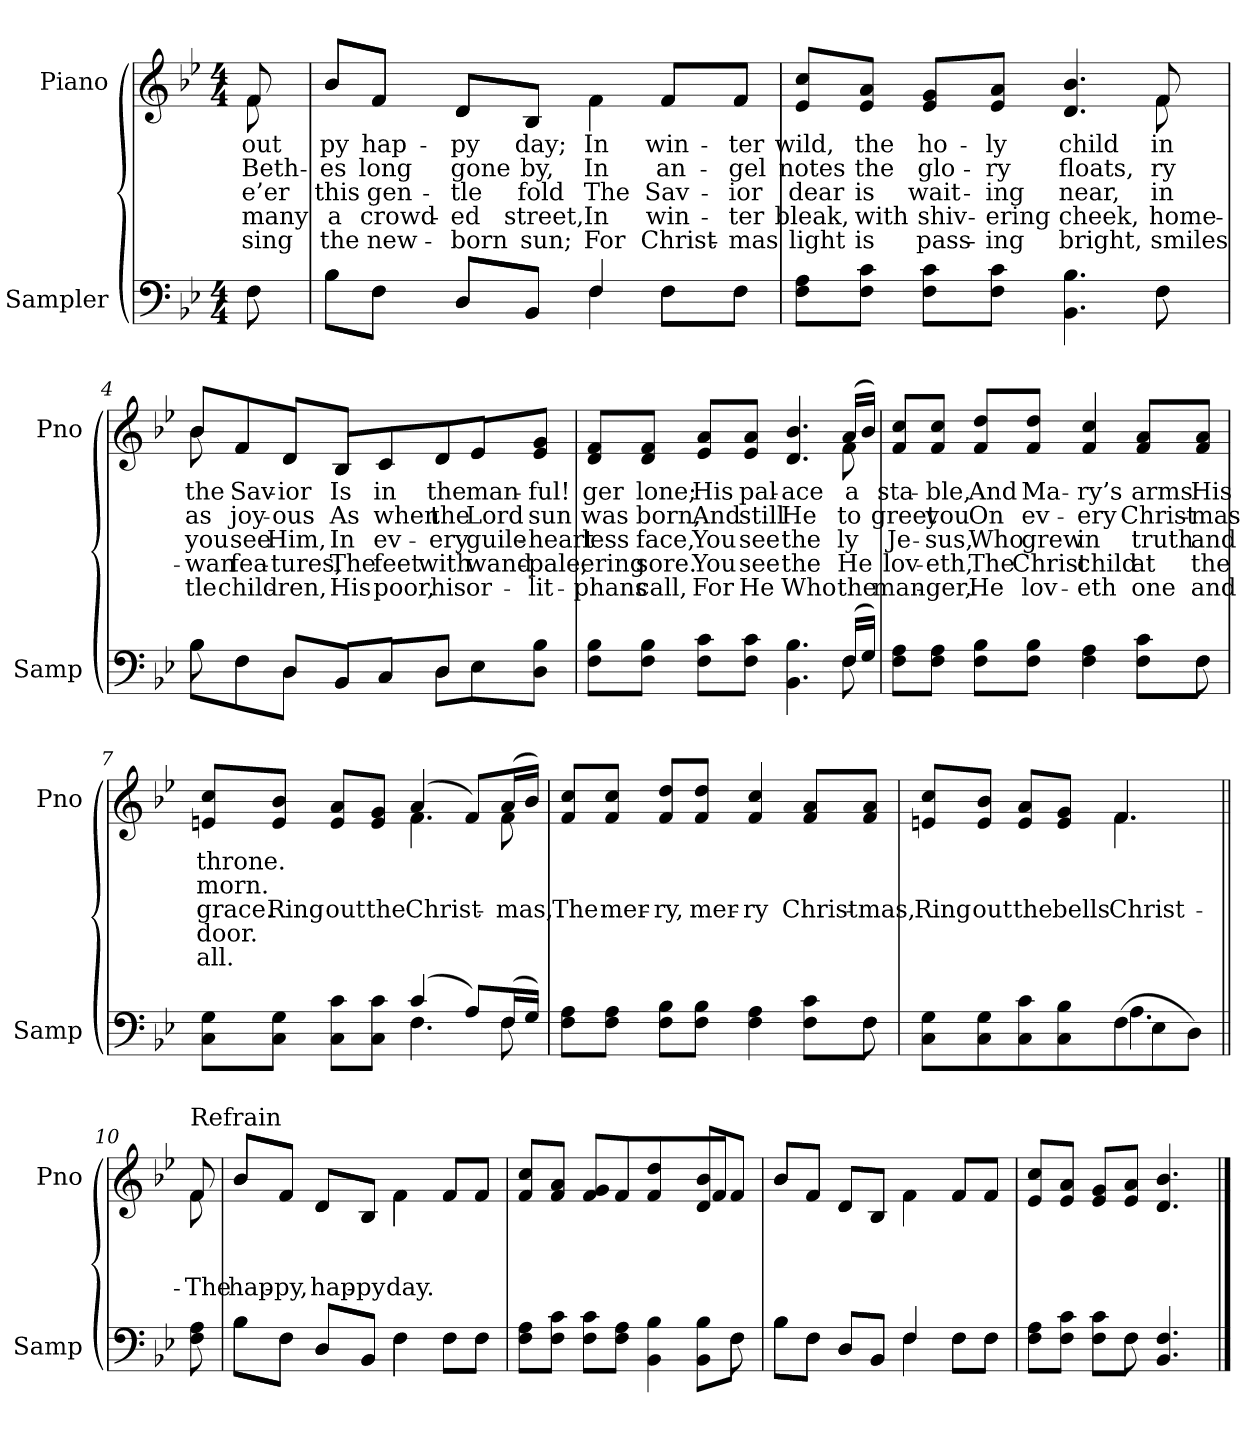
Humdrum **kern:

**kern	**kern	**text	**text	**text	**text	**text
*part2	*part1	*part1	*part1	*part1	*part1	*part1
*staff2	*staff1	*staff1	*staff1	*staff1	*staff1	*staff1
*I"Sampler	*I"Piano	*	*	*	*	*
*I'Samp	*I'Pno	*	*	*	*	*
*clefF4	*clefG2	*	*	*	*	*
*k[b-e-]	*k[b-e-]	*	*	*	*	*
*B-:	*B-:	*	*	*	*	*
*M4/4	*M4/4	*	*	*	*	*
=1	=1	=1	=1	=1	=1	=1
*^	*^	*	*	*	*	*
8F\	8F	8f/	8f	out	Beth-	-e’er	many	sing
=2	=2	=2	=2	=2	=2	=2	=2	=2
8B-\L	8B-\L	8b-/L	8b-/L	-py	-es	this	a	the
8F\J	8F\J	8f/J	8f/J	hap-	long	gen-	crowd-	new-
8D/L	8D/L	8d/L	8d/L	-py	gone	-tle	-ed	-born
8BB-/J	8BB-/J	8B-/J	8B-/J	day;	by,	fold	street,	sun;
4F/	4F	4f\	4f	In	In	The	In	For
8F\L	8F\L	8f/L	8f/L	win-	an-	Sav-	win-	Christ-
8F\J	8F\J	8f/J	8f/J	-ter	-gel	-ior	-ter	-mas
=3	=3	=3	=3	=3	=3	=3	=3	=3
8F\ 8A\L	2..ryy	8e-/ 8cc/L	2..ryy	wild,	notes	dear	bleak,	light
8F\ 8c\J	.	8e-/ 8a/J	.	the	the	is	with	is
8F\ 8c\L	.	8e-/ 8g/L	.	ho-	glo-	wait-	shiv-	pass-
8F\ 8c\J	.	8e-/ 8a/J	.	-ly	-ry	-ing	-ering	-ing
4.BB-\ 4.B-\	.	4.d 4.b-	.	child	floats,	near,	cheek,	bright,
8F\	8F	8f/	8f	-in	-ry	in	home-	smiles
=4	=4	=4	=4	=4	=4	=4	=4	=4
8B-\L	8B-	8b-/L	8b-	the	as	you	wan	-tle
8F\J	8F\L	8f/J	8f/L	Sav-	joy-	see	fea-	child-
8D/L	8D\J	8d/L	8d/J	-ior	-ous	Him,	-tures,	-ren,
8BB-/J	8BB-/L	8B-/J	8B-/L	Is	As	In	The	His
8C/L	8C/J	8c/L	8c/J	in	when	ev-	feet	poor,
8D/J	8D\L	8d/J	8d/L	the	the	-ery	with	his
8E-\L	8E-\J	8e-/L	8e-/J	man-	Lord	guile-	wand-	or-
8D\ 8B-\J	8ryy	8e-/ 8g/J	8ryy	-ful!	sun	heart	pale,	lit-
=5	=5	=5	=5	=5	=5	=5	=5	=5
8F\ 8B-\L	2..ryy	8d/ 8f/L	2..ryy	-ger	was	-less	-ering	-phans
8F\ 8B-\J	.	8d/ 8f/J	.	lone;	born,	face,	sore.	call,
8F\ 8c\L	.	8e-/ 8a/L	.	His	And	You	You	For
8F\ 8c\J	.	8e-/ 8a/J	.	pal-	still	see	see	He
4.BB- 4.B-	.	4.d 4.b-	.	-ace	He	the	the	Who
(16F/LL	8F	(16a/LL	8f	a	to	-ly	He	the
16G/JJ)	.	16b-/JJ)	.	.	.	.	.	.
*	*	*v	*v	*	*	*	*	*
=6	=6	=6	=6	=6	=6	=6	=6
8F\ 8A\L	2..ryy	8f/ 8cc/L	sta-	greet	Je-	lov-	man-
8F\ 8A\J	.	8f/ 8cc/J	-ble,	you	-sus,	-eth,	-ger,
8F\ 8B-\L	.	8f/ 8dd/L	And	On	Who	The	He
8F\ 8B-\J	.	8f/ 8dd/J	Ma-	ev-	grew	Christ	lov-
4F 4A	.	4f 4cc	-ry’s	-ery	in	child	-eth
8F\ 8c\L	.	8f/ 8a/L	arms	Christ-	truth	at	one
8F\J	8F	8f/ 8a/J	His	-mas	and	the	and
=7	=7	=7	=7	=7	=7	=7	=7
*	*	*^	*	*	*	*	*
8C\ 8G\L	2ryy	8en/ 8cc/L	2ryy	throne.	morn.	grace.	door.	all.
8C\ 8G\J	.	8e/ 8b-/J	.	.	.	Ring	.	.
8C\ 8c\L	.	8e/ 8a/L	.	.	.	out	.	.
8C\ 8c\J	.	8e/ 8g/J	.	.	.	the	.	.
(4c/	4.F	(4a/	4.f	.	.	Christ-	.	.
8A/L)	.	8f/L)	.	.	.	.	.	.
(16F/L	8F	(16a/L	8f	.	.	-mas,	.	.
16G/JJ)	.	16b-/JJ)	.	.	.	.	.	.
*	*	*v	*v	*	*	*	*	*
=8	=8	=8	=8	=8	=8	=8	=8
8F\ 8A\L	2..ryy	8f/ 8cc/L	.	.	The	.	.
8F\ 8A\J	.	8f/ 8cc/J	.	.	mer-	.	.
8F\ 8B-\L	.	8f/ 8dd/L	.	.	-ry,	.	.
8F\ 8B-\J	.	8f/ 8dd/J	.	.	mer-	.	.
4F 4A	.	4f 4cc	.	.	-ry	.	.
8F\ 8c\L	.	8f/ 8a/L	.	.	Christ-	.	.
8F\J	8F	8f/ 8a/J	.	.	-mas,	.	.
=9	=9	=9	=9	=9	=9	=9	=9
*	*	*^	*	*	*	*	*
8C\ 8G\L	2ryy	8en/ 8cc/L	2ryy	.	.	Ring	.	.
8C\ 8G\J	.	8e/ 8b-/J	.	.	.	out	.	.
8C\ 8c\L	.	8e/ 8a/L	.	.	.	the	.	.
8C\ 8B-\J	.	8e/ 8g/J	.	.	.	bells	.	.
(8F\L	4.A	4.f/	4.f	.	.	Christ-	.	.
8E-\J	.	.	.	.	.	.	.	.
8D\J)	.	.	.	.	.	.	.	.
*v	*v	*	*	*	*	*	*	*
=10||	=10||	=10||	=10||	=10||	=10||	=10||	=10||
!	!LO:TX:t=Refrain	!	!	!	!	!	!
8F 8A	8f/	8f	.	.	The	.	.
=11	=11	=11	=11	=11	=11	=11	=11
*^	*	*	*	*	*	*	*
8B-\L	8B-\L	8b-/L	8b-/L	.	.	hap-	.	.
8F\J	8F\J	8f/J	8f/J	.	.	-py,	.	.
8D/L	8D/L	8d/L	8d/L	.	.	hap-	.	.
8BB-/J	8BB-/J	8B-/J	8B-/J	.	.	-py	.	.
4F\	4F	4f\	4f	.	.	day.	.	.
8F\L	8F\L	8f/L	8f/L	.	.	.	.	.
8F\J	8F\J	8f/J	8f/J	.	.	.	.	.
=12	=12	=12	=12	=12	=12	=12	=12	=12
8F\ 8A\L	2..ryy	8f/ 8cc/L	4.ryy	.	.	.	.	.
8F\ 8c\J	.	8f/ 8a/J	.	.	.	.	.	.
8F\ 8c\L	.	8f/ 8g/L	.	.	.	.	.	.
8F\ 8A\J	.	8f/J	8f/L	.	.	.	.	.
4BB- 4B-	.	4f 4dd	4ryy	.	.	.	.	.
8BB-\ 8B-\L	.	8d/ 8b-/L	8f/J	.	.	.	.	.
8F\J	8F	8f/J	8ryy	.	.	.	.	.
=13	=13	=13	=13	=13	=13	=13	=13	=13
8B-\L	8B-\L	8b-/L	8b-/L	.	.	.	.	.
8F\J	8F\J	8f/J	8f/J	.	.	.	.	.
8D/L	8D/L	8d/L	8d/L	.	.	.	.	.
8BB-/J	8BB-/J	8B-/J	8B-/J	.	.	.	.	.
4F/	4F	4f\	4f	.	.	.	.	.
8F\L	8F\L	8f/L	8f/L	.	.	.	.	.
8F\J	8F\J	8f/J	8f/J	.	.	.	.	.
*	*	*v	*v	*	*	*	*	*
=14	=14	=14	=14	=14	=14	=14	=14
8F\ 8A\L	4.ryy	8e-/ 8cc/L	.	.	.	.	.
8F\ 8c\J	.	8e-/ 8a/J	.	.	.	.	.
8F\ 8c\L	.	8e-/ 8g/L	.	.	.	.	.
8F\J	8F	8e-/ 8a/J	.	.	.	.	.
4.BB-/ 4.F/	4.ryy	4.d 4.b-	.	.	.	.	.
*v	*v	*	*	*	*	*	*
==	==	==	==	==	==	==
*-	*-	*-	*-	*-	*-	*-
